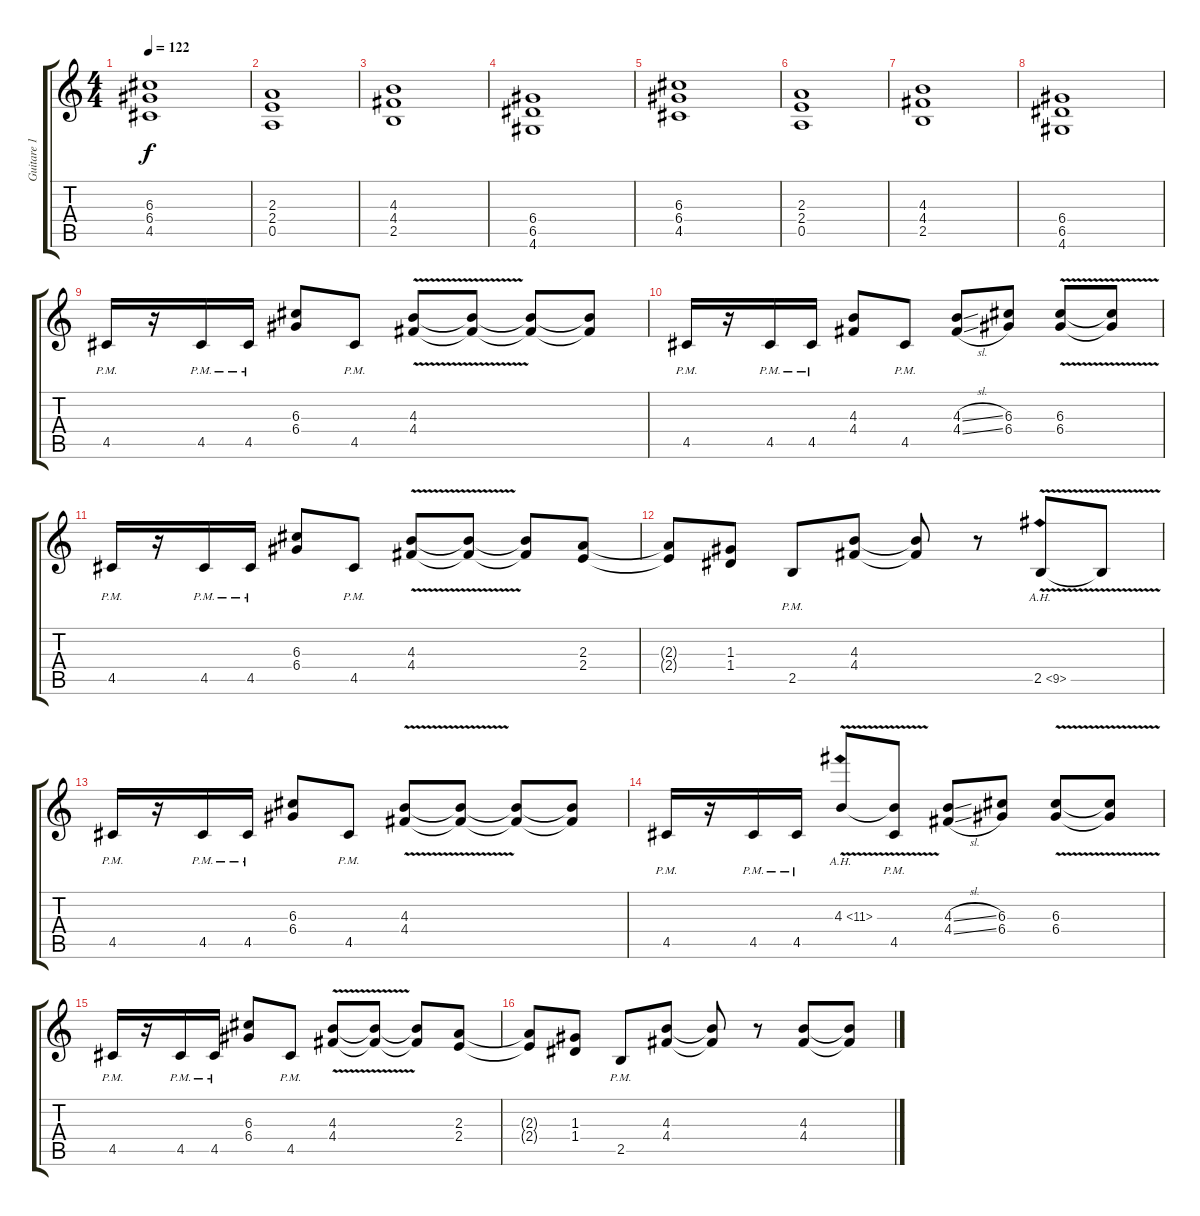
\track ("Guitare 1" "Guitare 1") {instrument distortionguitar}
\staff {score tabs}
\tuning (E4 B3 G3 D3 A2 E2) {hide}
\ts (4 4)
\tempo 122
\clef g2
\ks c
(6.3 6.4 4.5).1{dy f} |
(2.3 2.4 0.5).1 |
(4.3 4.4 2.5).1 |
(6.4 6.5 4.6).1 |
(6.3 6.4 4.5).1 |
(2.3 2.4 0.5).1 |
(4.3 4.4 2.5).1 |
(6.4 6.5 4.6).1 |
\section ("" "")
4.5{pm}.16 r.16 4.5{pm}.16 4.5{pm}.16 (6.3 6.4).8 4.5{pm}.8 (4.3 4.4{v}).8 (4.3{t} 4.4{t}).8 (4.3{t} 4.4{t}).8 (4.3{t} 4.4{t}).8 |
4.5{pm}.16 r.16 4.5{pm}.16 4.5{pm}.16 (4.3 4.4).8 4.5{pm}.8 (4.3{sl} 4.4{sl}).8 (6.3 6.4).8 (6.3{v} 6.4).8 (6.3{t} 6.4{t}).8 |
4.5{pm}.16 r.16 4.5{pm}.16 4.5{pm}.16 (6.3 6.4).8 4.5{pm}.8 (4.3 4.4{v}).8 (4.3{t} 4.4{t}).8 (4.3{t} 4.4{t}).8 (2.3 2.4).8 |
(2.3{t} 2.4{t}).8 (1.3 1.4).8 2.5{pm}.8 (4.3 4.4).8 (4.3{t} 4.4{t}).8 r.8 2.5{ah 7 v}.8 2.5{t}.8 |
4.5{pm}.16 r.16 4.5{pm}.16 4.5{pm}.16 (6.3 6.4).8 4.5{pm}.8 (4.3 4.4{v}).8 (4.3{t} 4.4{t}).8 (4.3{t} 4.4{t}).8 (4.3{t} 4.4{t}).8 |
4.5{pm}.16 r.16 4.5{pm}.16 4.5{pm}.16 4.3{ah 7 v}.8 (4.3{t} 4.5{pm}).8 (4.3{sl} 4.4{sl}).8 (6.3 6.4).8 (6.3{v} 6.4).8 (6.3{t} 6.4{t}).8 |
4.5{pm}.16 r.16 4.5{pm}.16 4.5{pm}.16 (6.3 6.4).8 4.5{pm}.8 (4.3 4.4{v}).8 (4.3{t} 4.4{t}).8 (4.3{t} 4.4{t}).8 (2.3 2.4).8 |
(2.3{t} 2.4{t}).8 (1.3 1.4).8 2.5{pm}.8 (4.3 4.4).8 (4.3{t} 4.4{t}).8 r.8 (4.3 4.4).8 (4.3{t} 4.4{t}).8
